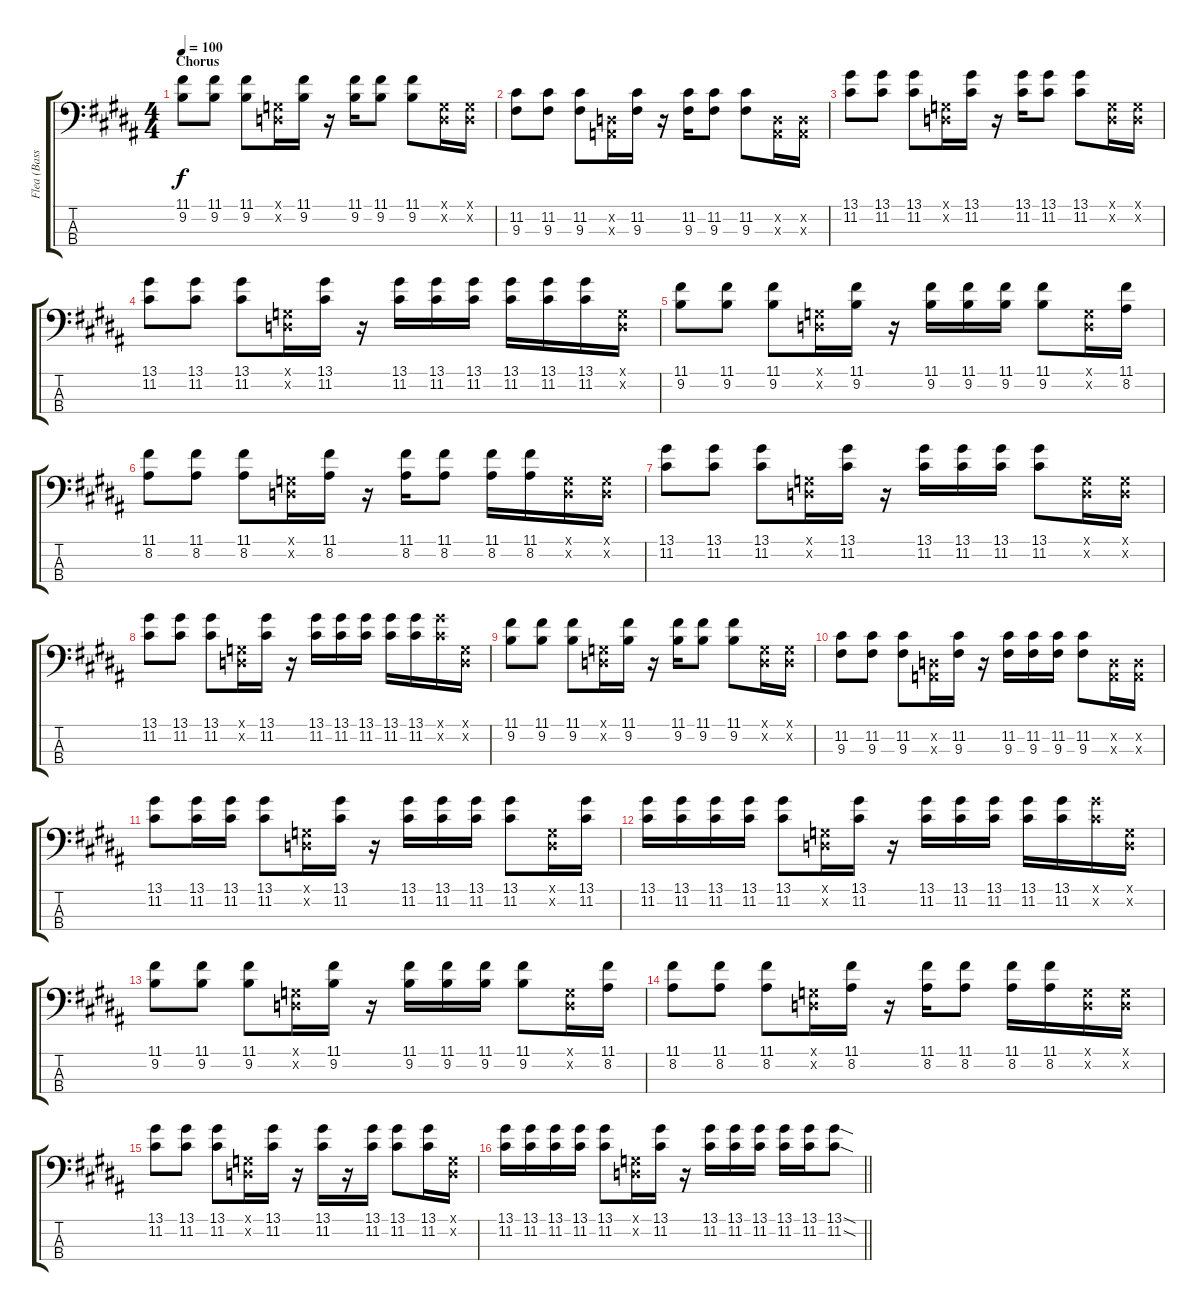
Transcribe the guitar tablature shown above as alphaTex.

\track ("Flea (Bass)" "Flea (Bass") {instrument electricbassfinger bank 255}
\staff {score tabs}
\tuning (G2 D2 A1 E1) {hide}
\ts (4 4)
\section ("" "Chorus")
\tempo 100
\clef f4
\ks b
(11.1 9.2).8{dy f} (11.1 9.2).8 (11.1 9.2).8 (0.1{x} 0.2{x}).16 (11.1 9.2).16 r.16 (11.1 9.2).16 (11.1 9.2).8 (11.1 9.2).8 (0.1{x} 0.2{x}).16 (0.1{x} 0.2{x}).16 |
(11.2 9.3).8 (11.2 9.3).8 (11.2 9.3).8 (0.2{x} 0.3{x}).16 (11.2 9.3).16 r.16 (11.2 9.3).16 (11.2 9.3).8 (11.2 9.3).8 (0.2{x} 0.3{x}).16 (0.2{x} 0.3{x}).16 |
(13.1 11.2).8 (13.1 11.2).8 (13.1 11.2).8 (0.1{x} 0.2{x}).16 (13.1 11.2).16 r.16 (13.1 11.2).16 (13.1 11.2).8 (13.1 11.2).8 (0.1{x} 0.2{x}).16 (0.1{x} 0.2{x}).16 |
(13.1 11.2).8 (13.1 11.2).8 (13.1 11.2).8 (0.1{x} 0.2{x}).16 (13.1 11.2).16 r.16 (13.1 11.2).16 (13.1 11.2).16 (13.1 11.2).16 (13.1 11.2).16 (13.1 11.2).16 (13.1 11.2).16 (0.1{x} 0.2{x}).16 |
(11.1 9.2).8 (11.1 9.2).8 (11.1 9.2).8 (0.1{x} 0.2{x}).16 (11.1 9.2).16 r.16 (11.1 9.2).16 (11.1 9.2).16 (11.1 9.2).16 (11.1 9.2).8 (0.1{x} 0.2{x}).16 (11.1 8.2).16 |
(11.1 8.2).8 (11.1 8.2).8 (11.1 8.2).8 (0.1{x} 0.2{x}).16 (11.1 8.2).16 r.16 (11.1 8.2).16 (11.1 8.2).8 (11.1 8.2).16 (11.1 8.2).16 (0.1{x} 0.2{x}).16 (0.1{x} 0.2{x}).16 |
(13.1 11.2).8 (13.1 11.2).8 (13.1 11.2).8 (0.1{x} 0.2{x}).16 (13.1 11.2).16 r.16 (13.1 11.2).16 (13.1 11.2).16 (13.1 11.2).16 (13.1 11.2).8 (0.1{x} 0.2{x}).16 (0.1{x} 0.2{x}).16 |
(13.1 11.2).8 (13.1 11.2).8 (13.1 11.2).8 (0.1{x} 0.2{x}).16 (13.1 11.2).16 r.16 (13.1 11.2).16 (13.1 11.2).16 (13.1 11.2).16 (13.1 11.2).16 (13.1 11.2).16 (13.1{x} 11.2{x}).16 (0.1{x} 0.2{x}).16 |
(11.1 9.2).8 (11.1 9.2).8 (11.1 9.2).8 (0.1{x} 0.2{x}).16 (11.1 9.2).16 r.16 (11.1 9.2).16 (11.1 9.2).8 (11.1 9.2).8 (0.1{x} 0.2{x}).16 (0.1{x} 0.2{x}).16 |
(11.2 9.3).8 (11.2 9.3).8 (11.2 9.3).8 (0.2{x} 0.3{x}).16 (11.2 9.3).16 r.16 (11.2 9.3).16 (11.2 9.3).16 (11.2 9.3).16 (11.2 9.3).8 (0.2{x} 0.3{x}).16 (0.2{x} 0.3{x}).16 |
(13.1 11.2).8 (13.1 11.2).16 (13.1 11.2).16 (13.1 11.2).8 (0.1{x} 0.2{x}).16 (13.1 11.2).16 r.16 (13.1 11.2).16 (13.1 11.2).16 (13.1 11.2).16 (13.1 11.2).8 (0.1{x} 0.2{x}).16 (13.1 11.2).16 |
(13.1 11.2).16 (13.1 11.2).16 (13.1 11.2).16 (13.1 11.2).16 (13.1 11.2).8 (0.1{x} 0.2{x}).16 (13.1 11.2).16 r.16 (13.1 11.2).16 (13.1 11.2).16 (13.1 11.2).16 (13.1 11.2).16 (13.1 11.2).16 (13.1{x} 11.2{x}).16 (0.1{x} 0.2{x}).16 |
(11.1 9.2).8 (11.1 9.2).8 (11.1 9.2).8 (0.1{x} 0.2{x}).16 (11.1 9.2).16 r.16 (11.1 9.2).16 (11.1 9.2).16 (11.1 9.2).16 (11.1 9.2).8 (0.1{x} 0.2{x}).16 (11.1 8.2).16 |
(11.1 8.2).8 (11.1 8.2).8 (11.1 8.2).8 (0.1{x} 0.2{x}).16 (11.1 8.2).16 r.16 (11.1 8.2).16 (11.1 8.2).8 (11.1 8.2).16 (11.1 8.2).16 (0.1{x} 0.2{x}).16 (0.1{x} 0.2{x}).16 |
(13.1 11.2).8 (13.1 11.2).8 (13.1 11.2).8 (0.1{x} 0.2{x}).16 (13.1 11.2).16 r.16 (13.1 11.2).16 r.16 (13.1 11.2).16 (13.1 11.2).8 (13.1 11.2).16 (0.1{x} 0.2{x}).16 |
\barLineRight lightlight
(13.1 11.2).16 (13.1 11.2).16 (13.1 11.2).16 (13.1 11.2).16 (13.1 11.2).8 (0.1{x} 0.2{x}).16 (13.1 11.2).16 r.16 (13.1 11.2).16 (13.1 11.2).16 (13.1 11.2).16 (13.1 11.2).16 (13.1 11.2).16 (13.1{sod} 11.2{sod}).8
